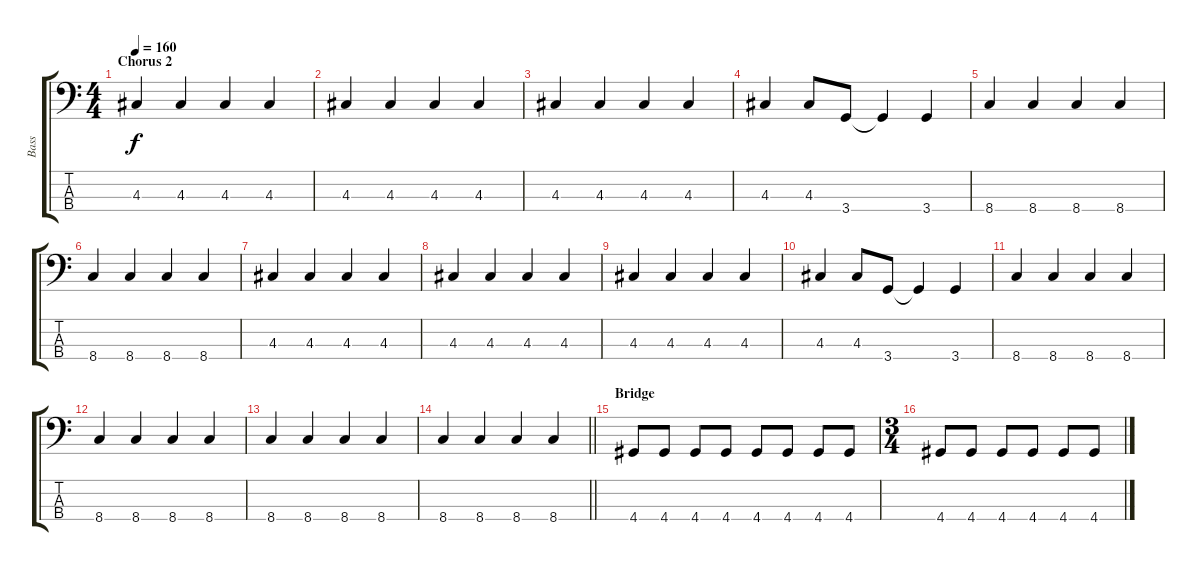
\track ("Bass" "Bass") {instrument electricbassfinger}
\staff {score tabs}
\tuning (G2 D2 A1 E1) {hide}
\ts (4 4)
\section ("" "Chorus 2")
\tempo 160
\clef f4
\ks c
4.3.4{dy f} 4.3.4 4.3.4 4.3.4 |
4.3.4 4.3.4 4.3.4 4.3.4 |
4.3.4 4.3.4 4.3.4 4.3.4 |
4.3.4 4.3.8 3.4.8 3.4{t}.4 3.4.4 |
8.4.4 8.4.4 8.4.4 8.4.4 |
8.4.4 8.4.4 8.4.4 8.4.4 |
4.3.4 4.3.4 4.3.4 4.3.4 |
4.3.4 4.3.4 4.3.4 4.3.4 |
4.3.4 4.3.4 4.3.4 4.3.4 |
4.3.4 4.3.8 3.4.8 3.4{t}.4 3.4.4 |
8.4.4 8.4.4 8.4.4 8.4.4 |
8.4.4 8.4.4 8.4.4 8.4.4 |
8.4.4 8.4.4 8.4.4 8.4.4 |
\barLineRight lightlight
8.4.4 8.4.4 8.4.4 8.4.4 |
\section ("" "Bridge")
4.4.8 4.4.8 4.4.8 4.4.8 4.4.8 4.4.8 4.4.8 4.4.8 |
\ts (3 4)
4.4.8 4.4.8 4.4.8 4.4.8 4.4.8 4.4.8
